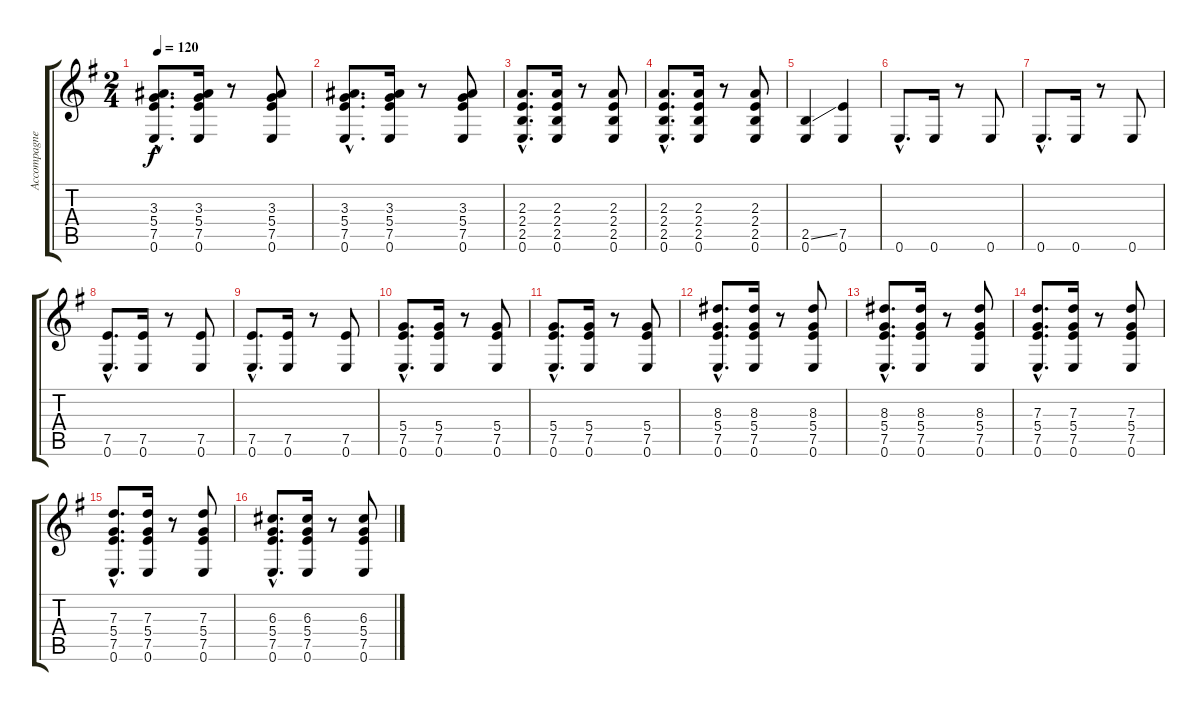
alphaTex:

\track ("Accompagnement" "Accompagne") {instrument acousticguitarnylon}
\staff {score tabs}
\tuning (E4 B3 G3 D3 A2 E2) {hide}
\ts (2 4)
\tempo 120
\clef g2
\ks eminor
(3.3{hac} 5.4{hac} 7.5{hac} 0.6{hac}).8{d dy f} (3.3 5.4 7.5 0.6).16 r.8 (3.3 5.4 7.5 0.6).8 |
(3.3{hac} 5.4{hac} 7.5{hac} 0.6{hac}).8{d} (3.3 5.4 7.5 0.6).16 r.8 (3.3 5.4 7.5 0.6).8 |
(2.3{hac} 2.4{hac} 2.5{hac} 0.6{hac}).8{d} (2.3 2.4 2.5 0.6).16 r.8 (2.3 2.4 2.5 0.6).8 |
(2.3{hac} 2.4{hac} 2.5{hac} 0.6{hac}).8{d} (2.3 2.4 2.5 0.6).16 r.8 (2.3 2.4 2.5 0.6).8 |
(2.5{ss} 0.6).4 (7.5 0.6).4 |
0.6{hac}.8{d} 0.6.16 r.8 0.6.8 |
0.6{hac}.8{d} 0.6.16 r.8 0.6.8 |
(7.5{hac} 0.6{hac}).8{d} (7.5 0.6).16 r.8 (7.5 0.6).8 |
(7.5{hac} 0.6{hac}).8{d} (7.5 0.6).16 r.8 (7.5 0.6).8 |
(5.4{hac} 7.5{hac} 0.6{hac}).8{d} (5.4 7.5 0.6).16 r.8 (5.4 7.5 0.6).8 |
(5.4{hac} 7.5{hac} 0.6{hac}).8{d} (5.4 7.5 0.6).16 r.8 (5.4 7.5 0.6).8 |
(8.3{hac} 5.4{hac} 7.5{hac} 0.6{hac}).8{d} (8.3 5.4 7.5 0.6).16 r.8 (8.3 5.4 7.5 0.6).8 |
(8.3{hac} 5.4{hac} 7.5{hac} 0.6{hac}).8{d} (8.3 5.4 7.5 0.6).16 r.8 (8.3 5.4 7.5 0.6).8 |
(7.3{hac} 5.4{hac} 7.5{hac} 0.6{hac}).8{d} (7.3 5.4 7.5 0.6).16 r.8 (7.3 5.4 7.5 0.6).8 |
(7.3{hac} 5.4{hac} 7.5{hac} 0.6{hac}).8{d} (7.3 5.4 7.5 0.6).16 r.8 (7.3 5.4 7.5 0.6).8 |
(6.3{hac} 5.4{hac} 7.5{hac} 0.6{hac}).8{d} (6.3 5.4 7.5 0.6).16 r.8 (6.3 5.4 7.5 0.6).8
